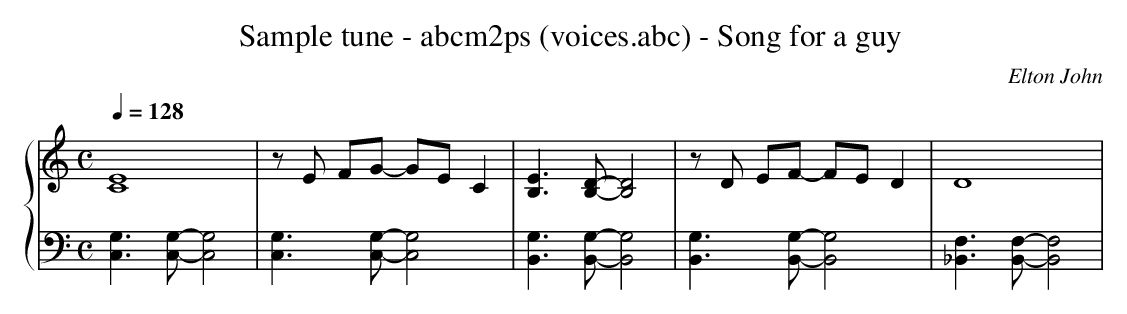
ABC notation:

X:1
T:Sample tune - abcm2ps (voices.abc) - Song for a guy
C:Elton John
L:1/8
M:C
Q:1/4=128
K:C
%%staves {RH LH}
V:RH
[C8E8]|zE FG- GEC2|[B,3E3][B,D]- [B,4D4]|zD EF- FED2|D8|
V:LH
[C,3G,3][C,G,]- [C,4G,4]|[C,3G,3][C,G,]- [C,4G,4]|[B,,3G,3][B,,G,]- [B,,4G,4]|\
[B,,3G,3][B,,G,]- [B,,4G,4]|[_B,,3F,3][B,,F,]- [B,,4F,4]|
